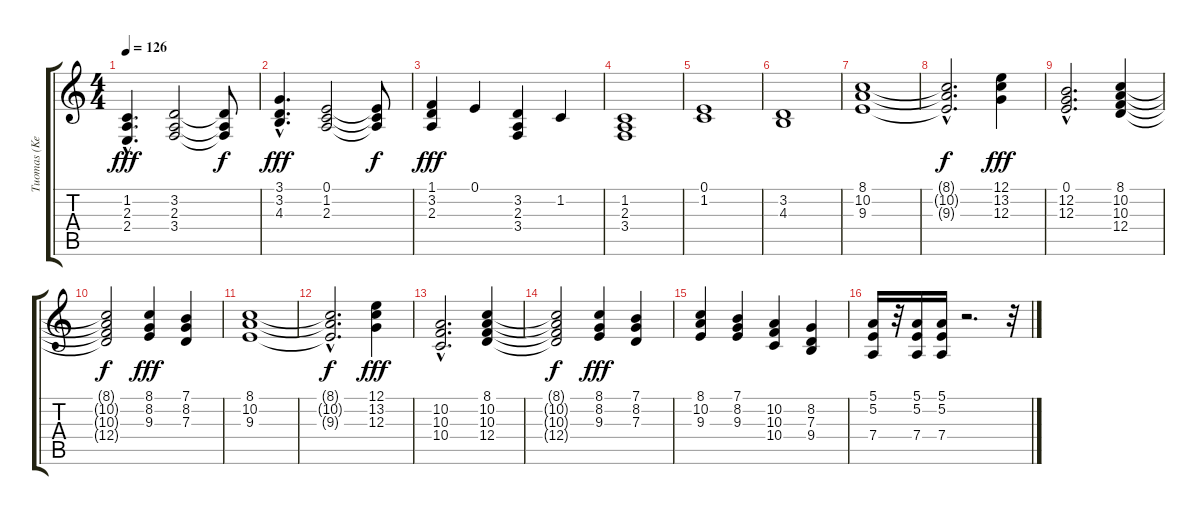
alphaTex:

\track ("Tuomas (Keyboard 1)" "Tuomas (Ke") {instrument synthstrings1}
\staff {score tabs}
\tuning (E4 B3 G3 D3 A2 E2) {hide}
\ts (4 4)
\tempo 126
\clef g2
\ks c
(1.2{hac} 2.3{hac} 2.4{hac}).4{d dy fff} (3.2 2.3 3.4).2 (3.2{t} 2.3{t} 3.4{t}).8{dy f} |
(3.1{hac} 3.2{hac} 4.3{hac}).4{d dy fff} (0.1 1.2 2.3).2 (0.1{t} 1.2{t} 2.3{t}).8{dy f} |
(1.1 3.2 2.3).4{dy fff} 0.1.4 (3.2 2.3 3.4).4 1.2.4 |
(1.2 2.3 3.4).1 |
(0.1 1.2).1 |
(3.2 4.3).1 |
(8.1 10.2 9.3).1{instrument stringensemble1} |
(8.1{hac t} 10.2{hac t} 9.3{hac t}).2{d dy f} (12.1 13.2 12.3).4{dy fff} |
(0.1{hac} 12.2{hac} 12.3{hac}).2{d} (8.1 10.2 10.3 12.4).4 |
(8.1{t} 10.2{t} 10.3{t} 12.4{t}).2{dy f} (8.1 8.2 9.3).4{dy fff} (7.1 8.2 7.3).4 |
(8.1 10.2 9.3).1 |
(8.1{hac t} 10.2{hac t} 9.3{hac t}).2{d dy f} (12.1 13.2 12.3).4{dy fff} |
(10.2{hac} 10.3{hac} 10.4{hac}).2{d} (8.1 10.2 10.3 12.4).4 |
(8.1{t} 10.2{t} 10.3{t} 12.4{t}).2{dy f} (8.1 8.2 9.3).4{dy fff} (7.1 8.2 7.3).4 |
(8.1 10.2 9.3).4 (7.1 8.2 9.3).4 (10.2 10.3 10.4).4 (8.2 7.3 9.4).4 |
(5.1 5.2 7.4).16 r.32 (5.1 5.2 7.4).16 (5.1 5.2 7.4).16 r.2{d} r.32
